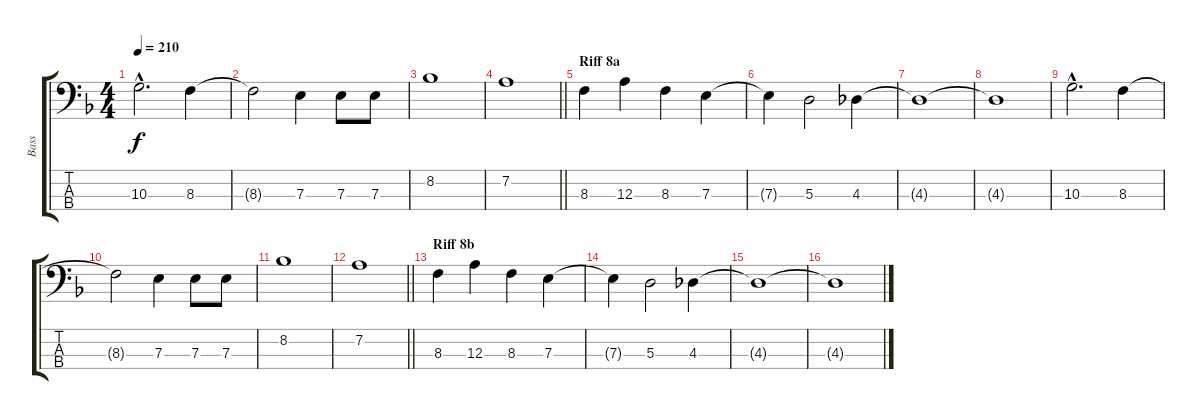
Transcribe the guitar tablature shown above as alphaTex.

\track ("Bass" "Bass") {instrument electricbassfinger}
\staff {score tabs}
\tuning (G2 D2 A1 D1) {hide}
\ts (4 4)
\tempo 210
\clef f4
\ks dminor
10.3{hac}.2{d dy f} 8.3.4 |
8.3{t}.2 7.3.4 7.3.8 7.3.8 |
8.2.1 |
\barLineRight lightlight
7.2.1 |
\section ("" "Riff 8a")
8.3.4 12.3.4 8.3.4 7.3.4 |
7.3{t}.4 5.3.2 4.3.4 |
4.3{t}.1 |
4.3{t}.1 |
10.3{hac}.2{d} 8.3.4 |
8.3{t}.2 7.3.4 7.3.8 7.3.8 |
8.2.1 |
\barLineRight lightlight
7.2.1 |
\section ("" "Riff 8b")
8.3.4 12.3.4 8.3.4 7.3.4 |
7.3{t}.4 5.3.2 4.3.4 |
4.3{t}.1 |
4.3{t}.1
